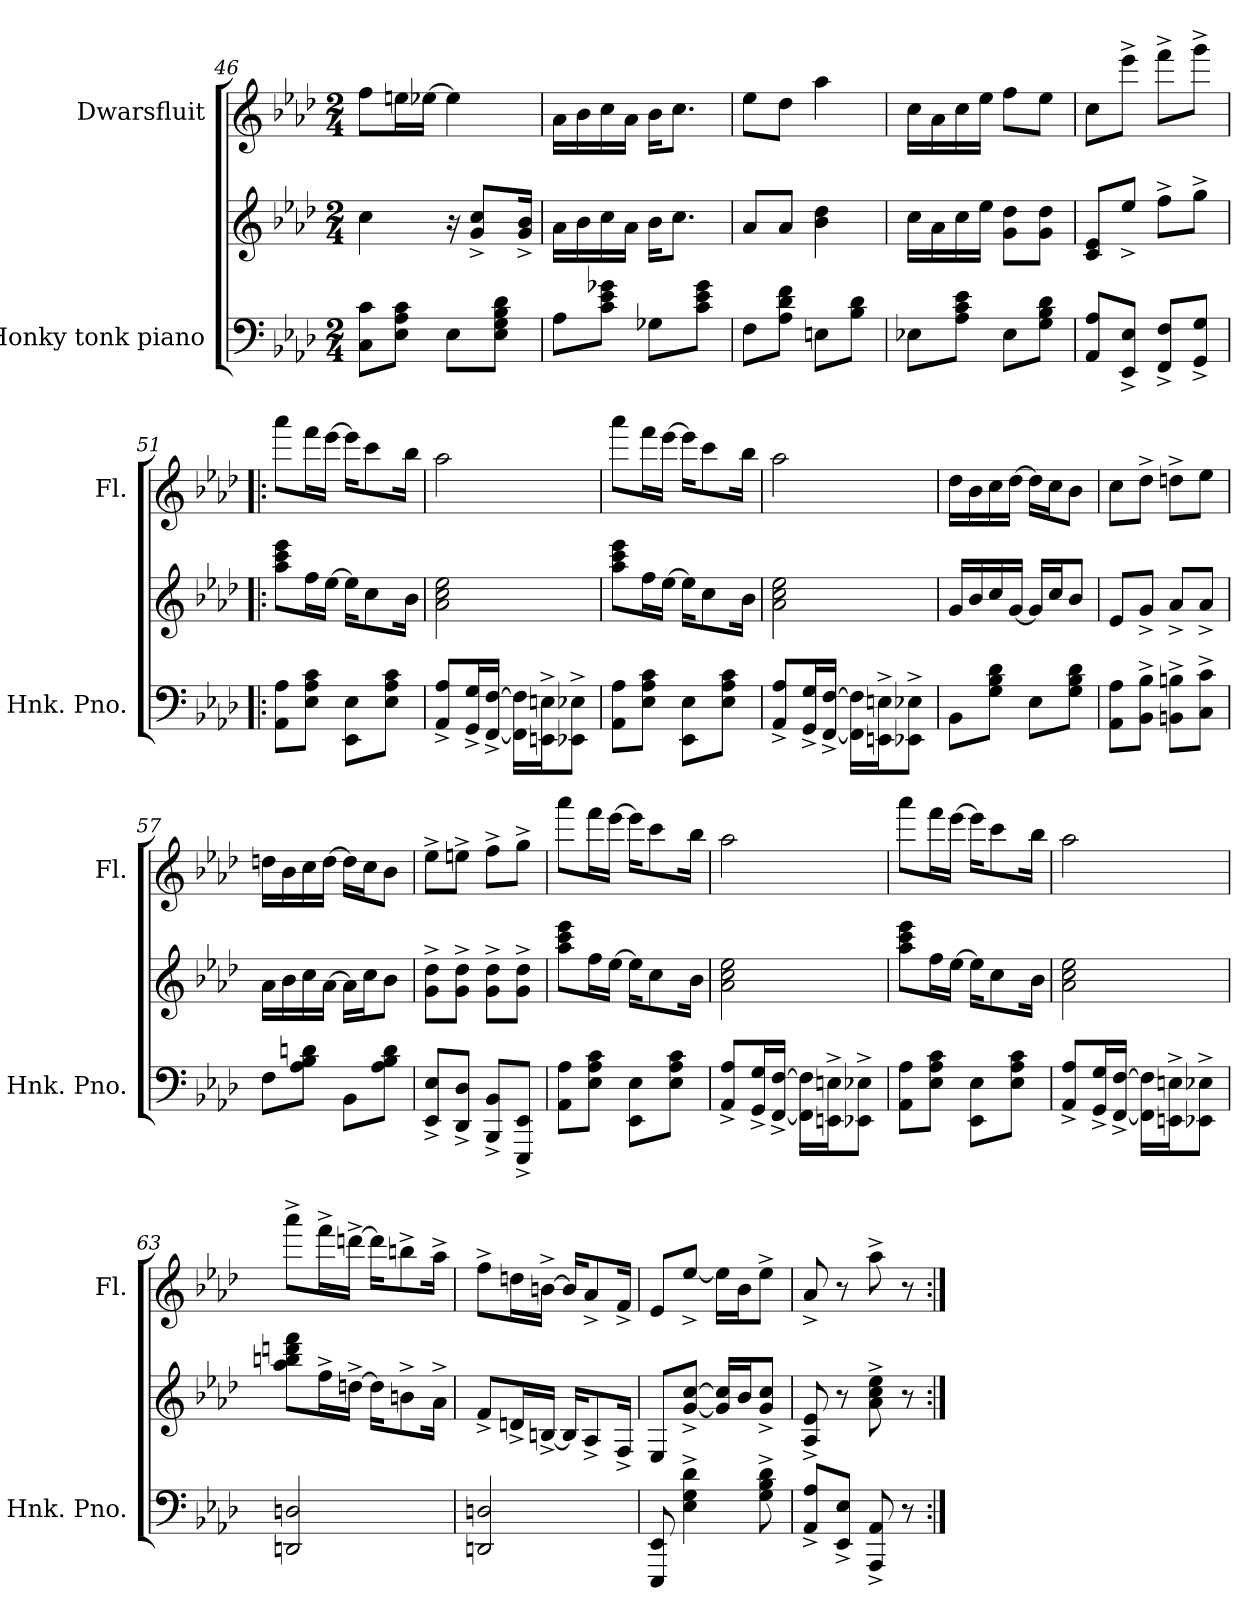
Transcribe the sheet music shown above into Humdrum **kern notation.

**kern	**kern	**kern
*part2	*part2	*part1
*staff3	*staff2	*staff1
*I"Honky tonk piano	*	*I"Dwarsfluit
*I'Hnk. Pno.	*	*I'Fl.
*clefF4	*clefG2	*clefG2
*k[b-e-a-d-]	*k[b-e-a-d-]	*k[b-e-a-d-]
*M2/4	*M2/4	*M2/4
=46	=46	=46
8C\ 8c\L	4cc\	8ff\L
8E-\ 8A-\ 8c\J	.	16een\L
.	.	[16ee-X\JJ
8E-\L	16r	4ee-\]
.	8g/^ 8cc/^L	.
8E-\ 8G\ 8B-\ 8d-\J	.	.
.	16g/^ 16b-/^Jk	.
=47	=47	=47
8A-\L	16a-\LL	16a-\LL
.	16b-\	16b-\
8c\ 8e-\ 8g-X\J	16cc\	16cc\
.	16a-\JJ	16a-\JJ
8G-X\L	16b-\KL	16b-\KL
.	8.cc\J	8.cc\J
8c\ 8e-\ 8g-\J	.	.
!!LO:PB:g=z
=48	=48	=48
8F\L	8a-/L	8ee-\L
8A-\ 8d-\ 8f\J	8a-/J	8dd-\J
8En\L	4b-\ 4dd-\	4aa-\
8B-\ 8d-\J	.	.
=49	=49	=49
8E-X\L	16cc\LL	16cc\LL
.	16a-\	16a-\
8A-\ 8c\ 8e-\J	16cc\	16cc\
.	16ee-\JJ	16ee-\JJ
8E-\L	8g\ 8dd-\L	8ff\L
8G\ 8B-\ 8d-\J	8g\ 8dd-\J	8ee-\J
=50	=50	=50
8AA-/ 8A-/L	8c/ 8e-/L	8cc\L
8EE-/^ 8E-/^J	8ee-^/J	8eee-^\J
8FF/^ 8F/^L	8ff^\L	8fff^\L
8GG/^ 8G/^J	8gg^\J	8ggg^\J
=51!|:	=51!|:	=51!|:
8AA-\ 8A-\L	8aa-\ 8ccc\ 8eee-\L	8aaa-\L
8E-\ 8A-\ 8c\J	16ff\L	16fff\L
.	[16ee-\JJ	[16eee-\JJ
8EE-\ 8E-\L	16ee-\KL]	16eee-\KL]
.	8cc\	8ccc\
8E-\ 8A-\ 8c\J	.	.
.	16b-\Jk	16bb-\Jk
=52	=52	=52
8AA-/^ 8A-/^L	2a-\ 2cc\ 2ee-\	2aa-\
16GG/^ 16G/^L	.	.
[16FF/^ [16F/^JJ	.	.
16FF\] 16F\]LL	.	.
16EEn\^ 16En\^J	.	.
8EE-X\^ 8E-X\^J	.	.
=53	=53	=53
8AA-\ 8A-\L	8aa-\ 8ccc\ 8eee-\L	8aaa-\L
8E-\ 8A-\ 8c\J	16ff\L	16fff\L
.	[16ee-\JJ	[16eee-\JJ
8EE-\ 8E-\L	16ee-\KL]	16eee-\KL]
.	8cc\	8ccc\
8E-\ 8A-\ 8c\J	.	.
.	16b-\Jk	16bb-\Jk
!!LO:LB:g=z
=54	=54	=54
8AA-/^ 8A-/^L	2a-\ 2cc\ 2ee-\	2aa-\
16GG/^ 16G/^L	.	.
[16FF/^ [16F/^JJ	.	.
16FF\] 16F\]LL	.	.
16EEn\^ 16En\^J	.	.
8EE-X\^ 8E-X\^J	.	.
=55	=55	=55
8BB-\L	16g/LL	16dd-\LL
.	16b-/	16b-\
8G\ 8B-\ 8d-\J	16cc/	16cc\
.	[16g/JJ	[16dd-\JJ
8E-\L	16g/LL]	16dd-\LL]
.	16cc/J	16cc\J
8G\ 8B-\ 8d-\J	8b-/J	8b-\J
=56	=56	=56
8AA-\ 8A-\L	8e-/L	8cc\L
8BB-\^ 8B-\^J	8g^/J	8dd-^\J
8BBn\^ 8Bn\^L	8a-^/L	8ddn^\L
8C\^ 8c\^J	8a-^/J	8ee-\J
=57	=57	=57
8F\L	16a-\LL	16ddn\LL
.	16b-\	16b-\
8A-\ 8B-\ 8dn\J	16cc\	16cc\
.	[16a-\JJ	[16dd\JJ
8BB-\L	16a-\LL]	16dd\LL]
.	16cc\J	16cc\J
8A-\ 8B-\ 8d\J	8b-\J	8b-\J
=58	=58	=58
8EE-/^ 8E-/^L	8g\^ 8dd-\^L	8ee-^\L
8DD-/^ 8D-/^J	8g\^ 8dd-\^J	8een^\J
8BBB-/^ 8BB-/^L	8g\^ 8dd-\^L	8ff^\L
8EEE-/^ 8EE-/^J	8g\^ 8dd-\^J	8gg^\J
!!LO:LB:g=z
=59	=59	=59
8AA-\ 8A-\L	8aa-\ 8ccc\ 8eee-\L	8aaa-\L
8E-\ 8A-\ 8c\J	16ff\L	16fff\L
.	[16ee-\JJ	[16eee-\JJ
8EE-\ 8E-\L	16ee-\KL]	16eee-\KL]
.	8cc\	8ccc\
8E-\ 8A-\ 8c\J	.	.
.	16b-\Jk	16bb-\Jk
=60	=60	=60
8AA-/^ 8A-/^L	2a-\ 2cc\ 2ee-\	2aa-\
16GG/^ 16G/^L	.	.
[16FF/^ [16F/^JJ	.	.
16FF\] 16F\]LL	.	.
16EEn\^ 16En\^J	.	.
8EE-X\^ 8E-X\^J	.	.
=61	=61	=61
8AA-\ 8A-\L	8aa-\ 8ccc\ 8eee-\L	8aaa-\L
8E-\ 8A-\ 8c\J	16ff\L	16fff\L
.	[16ee-\JJ	[16eee-\JJ
8EE-\ 8E-\L	16ee-\KL]	16eee-\KL]
.	8cc\	8ccc\
8E-\ 8A-\ 8c\J	.	.
.	16b-\Jk	16bb-\Jk
=62	=62	=62
8AA-/^ 8A-/^L	2a-\ 2cc\ 2ee-\	2aa-\
16GG/^ 16G/^L	.	.
[16FF/^ [16F/^JJ	.	.
16FF\] 16F\]LL	.	.
16EEn\^ 16En\^J	.	.
8EE-X\^ 8E-X\^J	.	.
=63	=63	=63
2DDn/ 2Dn/	8aa-\ 8bbn\ 8dddn\ 8fff\L	8aaa-^\L
.	16ff^\L	16fff^\L
.	[16ddn^\JJ	[16dddn^\JJ
.	16dd\KL]	16ddd\KL]
.	8bn^\	8bbn^\
.	16a-^\Jk	16aa-^\Jk
!!LO:LB:g=z
=64	=64	=64
2DDn/ 2Dn/	8f^/L	8ff^\L
.	16dn^/L	16ddn\L
.	[16Bn^/JJ	[16bn^\JJ
.	16B/KL]	16b/KL]
.	8A-^/	8a-^/
.	16F^/Jk	16f^/Jk
=65	=65	=65
8EEE-/ 8EE-/	8E-/L	8e-/L
4E-\^ 4G\^ 4d-\^	[8g/^ [8cc/^J	[8ee-^/J
.	16g/] 16cc/]LL	16ee-\LL]
.	16b-/J	16b-\J
8G\^ 8B-\^ 8d-\^	8g/^ 8cc/^J	8ee-^\J
=66	=66	=66
8AA-/^ 8A-/^L	8A-/^ 8e-/^	8a-^/
8EE-/^ 8E-/^J	8r	8r
8AAA-/^ 8AA-/^	8a-\^ 8cc\^ 8ee-\^	8aa-^\
8r	8r	8r
=:|!	=:|!	=:|!
*-	*-	*-
